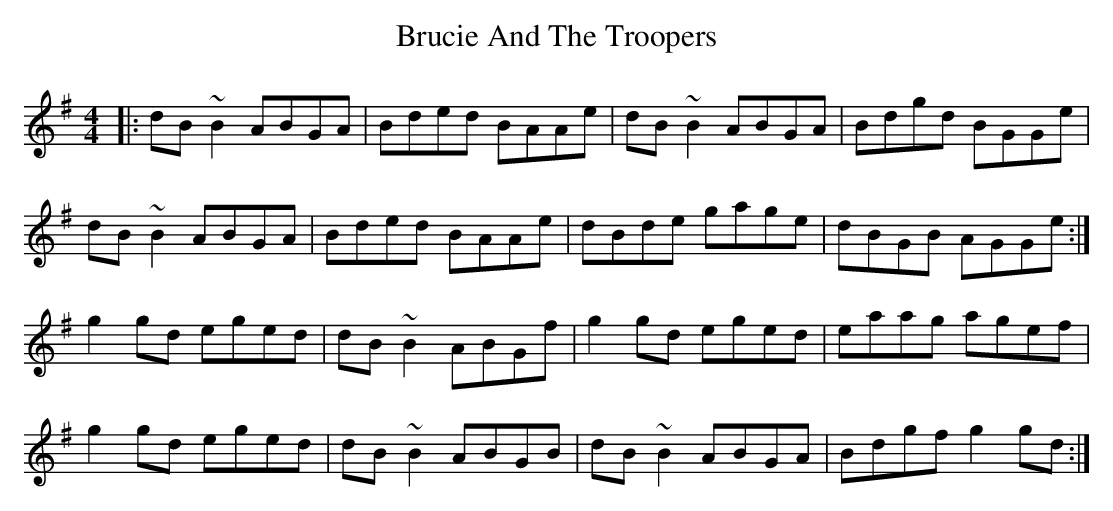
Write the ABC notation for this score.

X:1
T: Brucie And The Troopers
M: 4/4
L: 1/8
K: Gmaj
|:dB ~B2 ABGA|Bded BAAe|dB ~B2 ABGA|Bdgd BGGe|
dB ~B2 ABGA|Bded BAAe|dBde gage|dBGB AGGe:|
g2 gd eged|dB ~B2 ABGf|g2 gd eged|eaag agef|
g2 gd eged|dB ~B2 ABGB|dB ~B2 ABGA|Bdgf g2 gd:|
